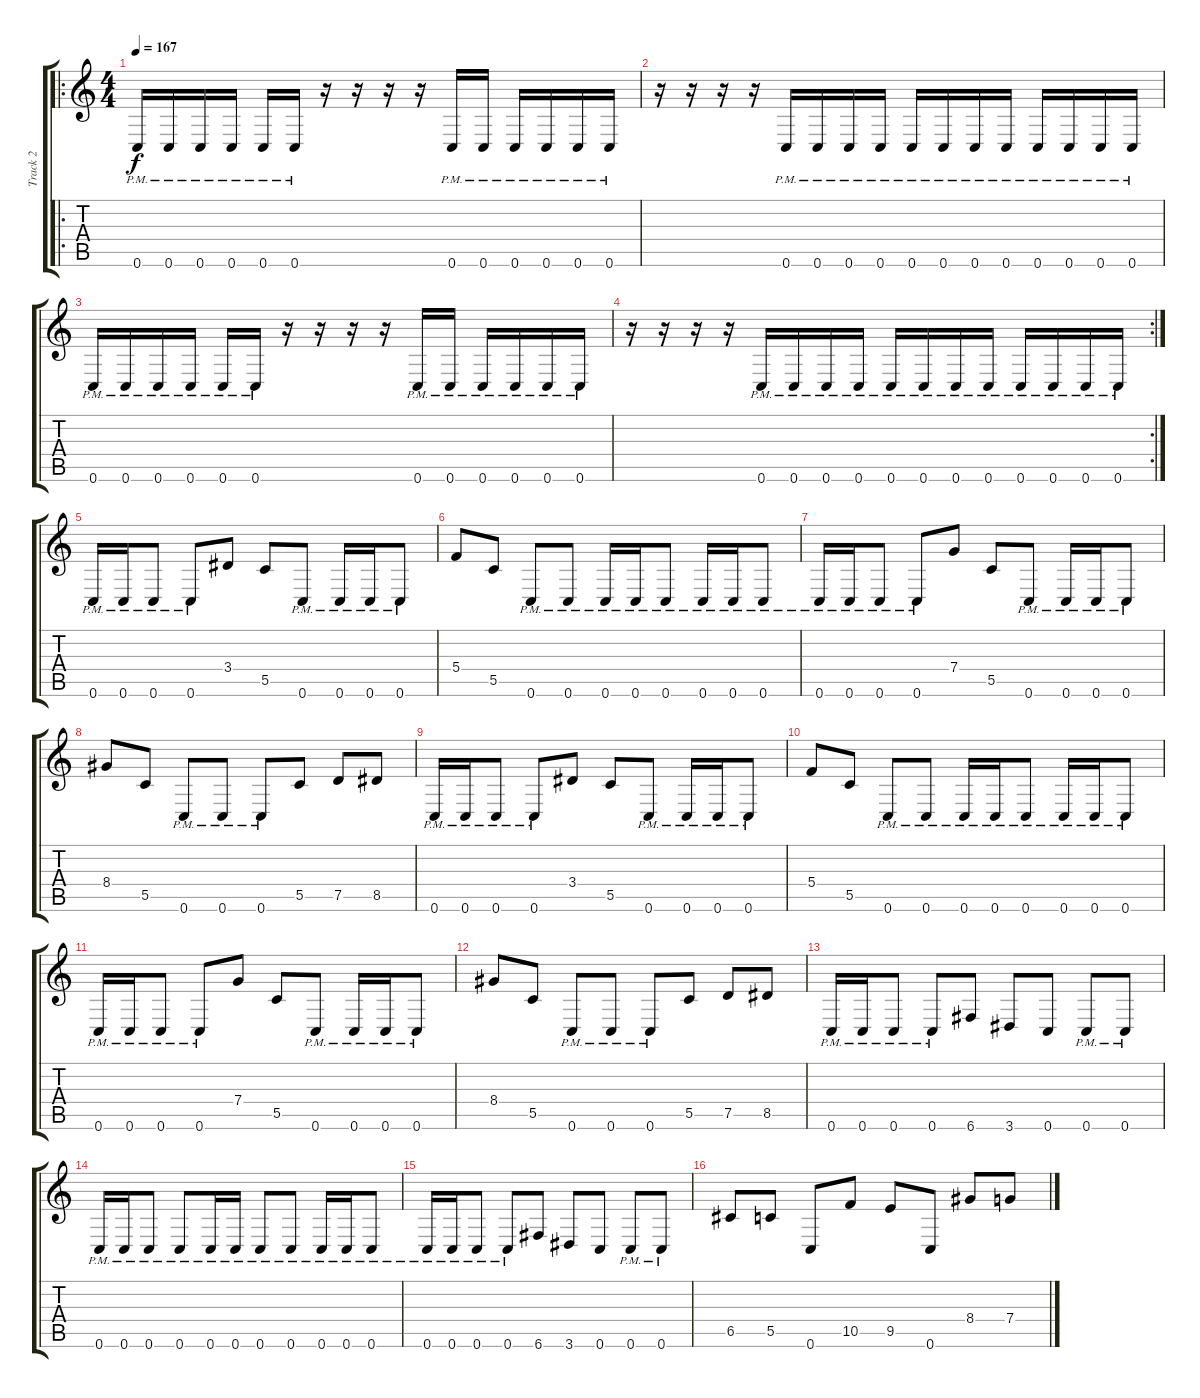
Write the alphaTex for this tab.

\track ("Track 2" "Track 2") {instrument distortionguitar}
\staff {score tabs}
\tuning (D4 A3 F3 C3 G2 C2) {hide}
\ro
\ts (4 4)
\tempo 167
\clef g2
\ks c
0.6{pm}.16{dy f} 0.6{pm}.16 0.6{pm}.16 0.6{pm}.16 0.6{pm}.16 0.6{pm}.16 r.16 r.16 r.16 r.16 0.6{pm}.16 0.6{pm}.16 0.6{pm}.16 0.6{pm}.16 0.6{pm}.16 0.6{pm}.16 |
r.16 r.16 r.16 r.16 0.6{pm}.16 0.6{pm}.16 0.6{pm}.16 0.6{pm}.16 0.6{pm}.16 0.6{pm}.16 0.6{pm}.16 0.6{pm}.16 0.6{pm}.16 0.6{pm}.16 0.6{pm}.16 0.6{pm}.16 |
0.6{pm}.16 0.6{pm}.16 0.6{pm}.16 0.6{pm}.16 0.6{pm}.16 0.6{pm}.16 r.16 r.16 r.16 r.16 0.6{pm}.16 0.6{pm}.16 0.6{pm}.16 0.6{pm}.16 0.6{pm}.16 0.6{pm}.16 |
\rc 2
r.16 r.16 r.16 r.16 0.6{pm}.16 0.6{pm}.16 0.6{pm}.16 0.6{pm}.16 0.6{pm}.16 0.6{pm}.16 0.6{pm}.16 0.6{pm}.16 0.6{pm}.16 0.6{pm}.16 0.6{pm}.16 0.6{pm}.16 |
0.6{pm}.16 0.6{pm}.16 0.6{pm}.8 0.6{pm}.8 3.4.8 5.5.8 0.6{pm}.8 0.6{pm}.16 0.6{pm}.16 0.6{pm}.8 |
5.4.8 5.5.8 0.6{pm}.8 0.6{pm}.8 0.6{pm}.16 0.6{pm}.16 0.6{pm}.8 0.6{pm}.16 0.6{pm}.16 0.6{pm}.8 |
0.6{pm}.16 0.6{pm}.16 0.6{pm}.8 0.6{pm}.8 7.4.8 5.5.8 0.6{pm}.8 0.6{pm}.16 0.6{pm}.16 0.6{pm}.8 |
8.4.8 5.5.8 0.6{pm}.8 0.6{pm}.8 0.6{pm}.8 5.5.8 7.5.8 8.5.8 |
0.6{pm}.16 0.6{pm}.16 0.6{pm}.8 0.6{pm}.8 3.4.8 5.5.8 0.6{pm}.8 0.6{pm}.16 0.6{pm}.16 0.6{pm}.8 |
5.4.8 5.5.8 0.6{pm}.8 0.6{pm}.8 0.6{pm}.16 0.6{pm}.16 0.6{pm}.8 0.6{pm}.16 0.6{pm}.16 0.6{pm}.8 |
0.6{pm}.16 0.6{pm}.16 0.6{pm}.8 0.6{pm}.8 7.4.8 5.5.8 0.6{pm}.8 0.6{pm}.16 0.6{pm}.16 0.6{pm}.8 |
8.4.8 5.5.8 0.6{pm}.8 0.6{pm}.8 0.6{pm}.8 5.5.8 7.5.8 8.5.8 |
0.6{pm}.16 0.6{pm}.16 0.6{pm}.8 0.6{pm}.8 6.6.8 3.6.8 0.6.8 0.6{pm}.8 0.6{pm}.8 |
0.6{pm}.16 0.6{pm}.16 0.6{pm}.8 0.6{pm}.8 0.6{pm}.16 0.6{pm}.16 0.6{pm}.8 0.6{pm}.8 0.6{pm}.16 0.6{pm}.16 0.6{pm}.8 |
0.6{pm}.16 0.6{pm}.16 0.6{pm}.8 0.6{pm}.8 6.6.8 3.6.8 0.6.8 0.6{pm}.8 0.6{pm}.8 |
6.5.8 5.5.8 0.6.8 10.5.8 9.5.8 0.6.8 8.4.8 7.4.8
